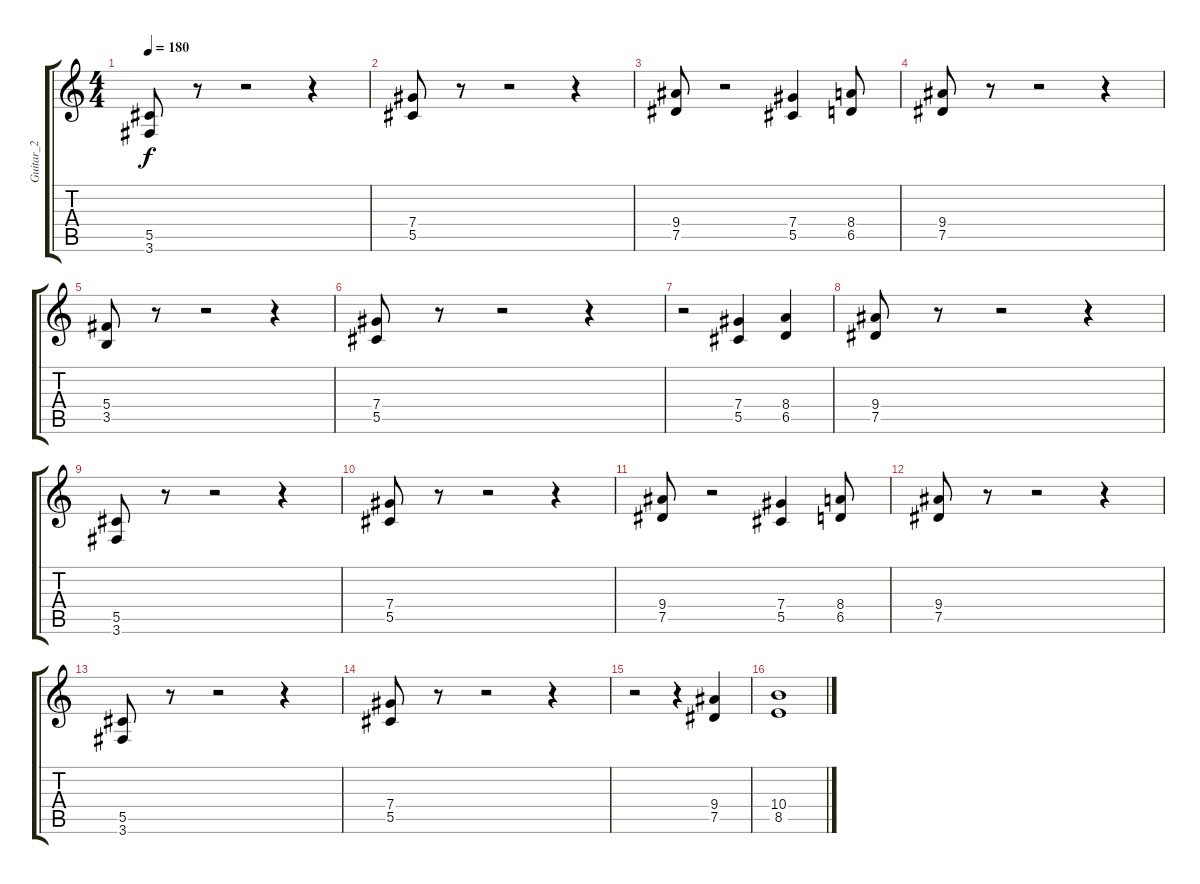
\track ("Guitar_2" "Guitar_2") {instrument distortionguitar}
\staff {score tabs}
\tuning (Eb4 Bb3 Gb3 Db3 Ab2 Eb2) {hide}
\ts (4 4)
\tempo 180
\clef g2
\ks c
(5.5 3.6).8{dy f} r.8 r.2 r.4 |
(7.4 5.5).8 r.8 r.2 r.4 |
(9.4 7.5).8 r.2 (7.4 5.5).4 (8.4 6.5).8 |
(9.4 7.5).8 r.8 r.2 r.4 |
(5.4 3.5).8 r.8 r.2 r.4 |
(7.4 5.5).8 r.8 r.2 r.4 |
r.2 (7.4 5.5).4 (8.4 6.5).4 |
(9.4 7.5).8 r.8 r.2 r.4 |
(5.5 3.6).8 r.8 r.2 r.4 |
(7.4 5.5).8 r.8 r.2 r.4 |
(9.4 7.5).8 r.2 (7.4 5.5).4 (8.4 6.5).8 |
(9.4 7.5).8 r.8 r.2 r.4 |
(5.5 3.6).8 r.8 r.2 r.4 |
(7.4 5.5).8 r.8 r.2 r.4 |
r.2 r.4 (9.4 7.5).4 |
(10.4 8.5).1
